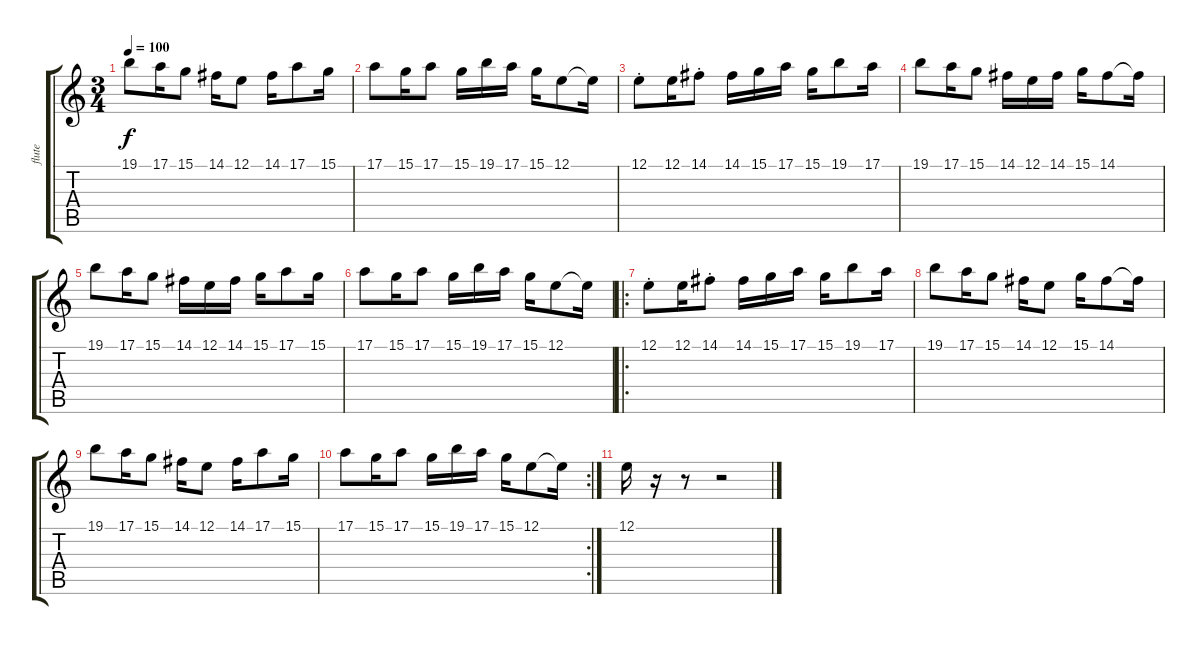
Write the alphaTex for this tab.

\track ("flute" "flute") {instrument panflute}
\staff {score tabs}
\tuning (E4 B3 G3 D3 A2 E2) {hide}
\ts (3 4)
\tempo 100
\clef g2
\ks c
19.1.8{dy f} 17.1.16 15.1.8 14.1.16 12.1.8 14.1.16 17.1.8 15.1.16 |
17.1.8 15.1.16 17.1.8 15.1.16 19.1.16 17.1.16 15.1.16 12.1.8 12.1{t}.16 |
12.1{st}.8 12.1.16 14.1{st}.8 14.1.16 15.1.16 17.1.16 15.1.16 19.1.8 17.1.16 |
19.1.8 17.1.16 15.1.8 14.1.16 12.1.16 14.1.16 15.1.16 14.1.8 14.1{t}.16 |
19.1.8 17.1.16 15.1.8 14.1.16 12.1.16 14.1.16 15.1.16 17.1.8 15.1.16 |
17.1.8 15.1.16 17.1.8 15.1.16 19.1.16 17.1.16 15.1.16 12.1.8 12.1{t}.16 |
\ro
12.1{st}.8 12.1.16 14.1{st}.8 14.1.16 15.1.16 17.1.16 15.1.16 19.1.8 17.1.16 |
19.1.8 17.1.16 15.1.8 14.1.16 12.1.8 15.1.16 14.1.8 14.1{t}.16 |
19.1.8 17.1.16 15.1.8 14.1.16 12.1.8 14.1.16 17.1.8 15.1.16 |
\rc 2
17.1.8 15.1.16 17.1.8 15.1.16 19.1.16 17.1.16 15.1.16 12.1.8 12.1{t}.16 |
12.1.16 r.16 r.8 r.2
